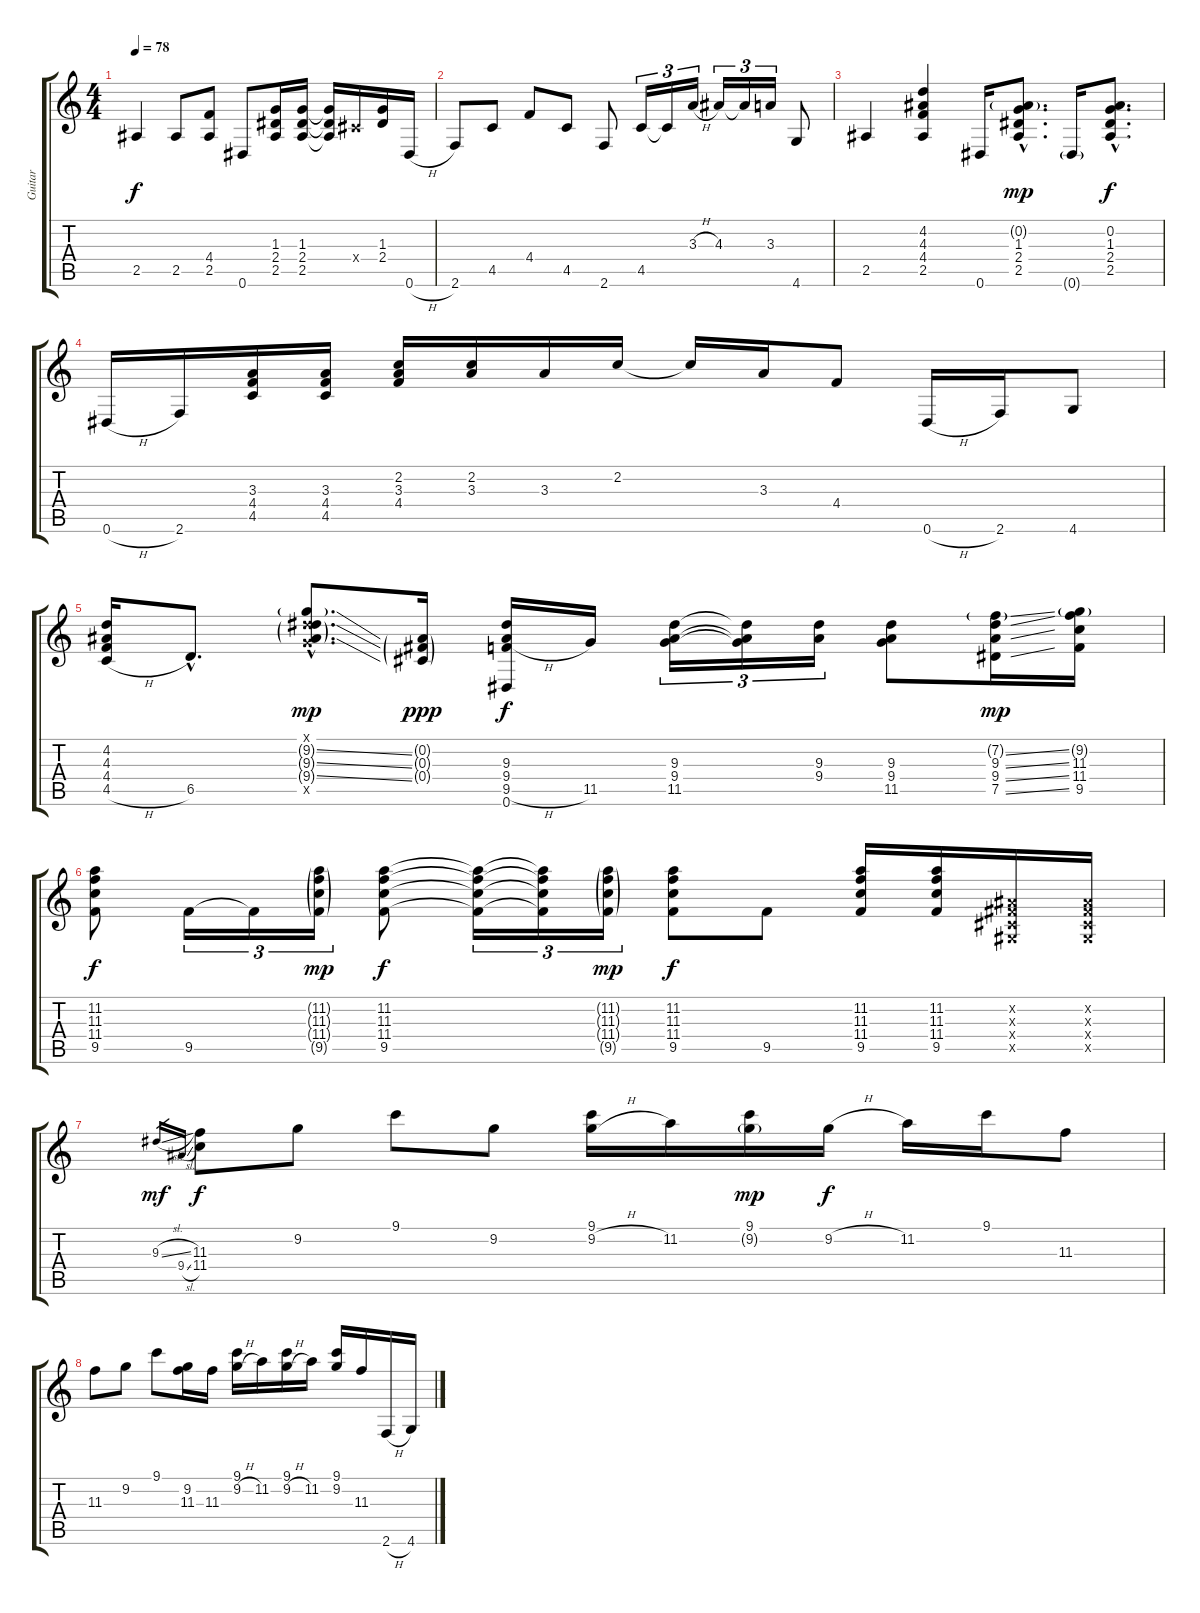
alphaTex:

\track ("Guitar" "Guitar") {instrument electricguitarjazz}
\staff {score tabs}
\tuning (Eb4 Bb3 Gb3 Db3 Ab2 Eb2) {hide}
\ts (4 4)
\tempo 78
\clef g2
\ks c
2.5.4{dy f} 2.5.8 (4.4 2.5).8 0.6.8 (1.3 2.4 2.5).16 (1.3 2.4 2.5).16 (1.3{t} 2.4{t} 2.5{t}).16 0.4{x}.16 (1.3 2.4).16 0.6{h}.16 |
2.6.8 4.5.8 4.4.8 4.5.8 2.6.8 4.5.16{tu (3 2)} 4.5{t}.16{tu (3 2)} 3.3{h}.16{tu (3 2)} 4.3.16{tu (3 2)} 4.3{t}.16{tu (3 2)} 3.3.16{tu (3 2)} 4.6.8 |
2.5.4 (4.2 4.3 4.4 2.5).4 0.6.16 (0.2{g hac} 1.3{hac} 2.4{hac} 2.5{hac}).8{d dy mp} 0.6{g}.16 (0.2{hac} 1.3{hac} 2.4{hac} 2.5{hac}).8{d dy f} |
0.6{h}.16{volume 8} 2.6.16 (3.3 4.4 4.5).16 (3.3 4.4 4.5).16 (2.2 3.3 4.4).16 (2.2 3.3).16 3.3.16 2.2.16 2.2{t}.16 3.3.16 4.4.8 0.6{h}.16 2.6.16 4.6.8 |
(4.2 4.3 4.4 4.5{h}).16 6.5{hac}.8{d} (0.1{hac x} 9.2{ss g hac} 9.3{ss g hac} 9.4{ss g hac} 11.5{hac x}).8{d dy mp} (0.2{g} 0.3{g} 0.4{g}).16{dy ppp} (9.3 9.4 9.5{h} 0.6).16{dy f} 11.5.16 (9.3 9.4 11.5).16{tu (3 2)} (9.3{t} 9.4{t} 11.5{t}).16{tu (3 2)} (9.3 9.4).16{tu (3 2)} (9.3 9.4 11.5).8 (7.2{ss g} 9.3{ss} 9.4{ss} 7.5{ss}).16{dy mp} (9.2{g} 11.3 11.4 9.5).16 |
(11.2 11.3 11.4 9.5).8{dy f} 9.5.16{tu (3 2)} 9.5{t}.16{tu (3 2)} (11.2{g} 11.3{g} 11.4{g} 9.5{g}).16{tu (3 2) dy mp} (11.2 11.3 11.4 9.5).8{dy f} (11.2{t} 11.3{t} 11.4{t} 9.5{t}).16{tu (3 2)} (11.2{t} 11.3{t} 11.4{t} 9.5{t}).16{tu (3 2)} (11.2{g} 11.3{g} 11.4{g} 9.5{g}).16{tu (3 2) dy mp} (11.2 11.3 11.4 9.5).8{dy f} 9.5.8 (11.2 11.3 11.4 9.5).16 (11.2 11.3 11.4 9.5).16 (0.2{x} 0.3{x} 0.4{x} 0.5{x}).16 (0.2{x} 0.3{x} 0.4{x} 0.5{x}).16 |
9.3{sl}.16{gr dy mf} 9.4{sl}.16{gr} (11.3 11.4).8{dy f volume 10} 9.2.8 9.1.8 9.2.8 (9.1 9.2{h}).16 11.2.16 (9.1 9.2{g}).16{dy mp} 9.2{h}.16{dy f} 11.2.16 9.1.16 11.3.8 |
11.3.8 9.2.8 9.1.8 (9.2 11.3).16 11.3.16 (9.1 9.2{h}).16 11.2.16 (9.1 9.2{h}).16 11.2.16 (9.1 9.2).16{volume 10} 11.3.16 2.6{h}.16 4.6.16
